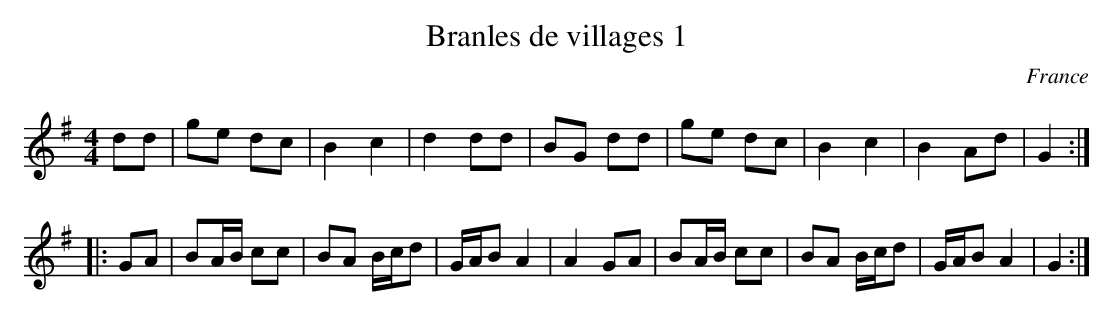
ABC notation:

X:1
T:Branles de villages 1
M:4/4
O:France
K:G major
dd|\
ge dc|B2c2|d2dd|BG dd|ge dc|B2c2|B2Ad|G2::
GA|\
BA/B/ cc|BA B/c/d|G/A/B A2|A2GA|\
BA/B/ cc|BA B/c/d|G/A/B A2|G2:|
